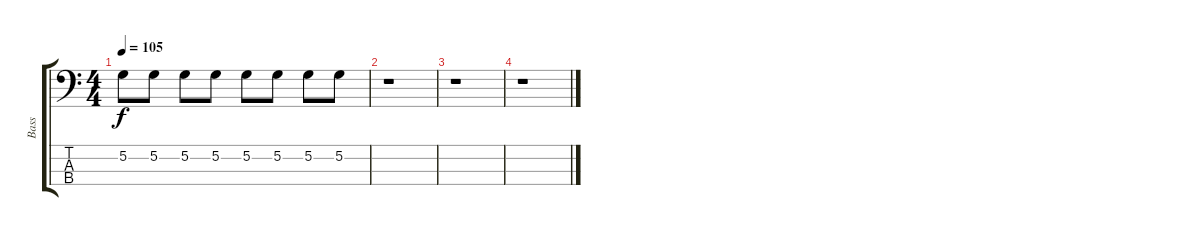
\track ("Bass" "Bass") {instrument electricbasspick}
\staff {score tabs}
\tuning (G2 D2 A1 E1) {hide}
\ts (4 4)
\tempo 105
\clef f4
\ks c
5.2.8{dy f} 5.2.8 5.2.8 5.2.8 5.2.8 5.2.8 5.2.8 5.2.8 |
r.1 |
r.1 |
r.1
